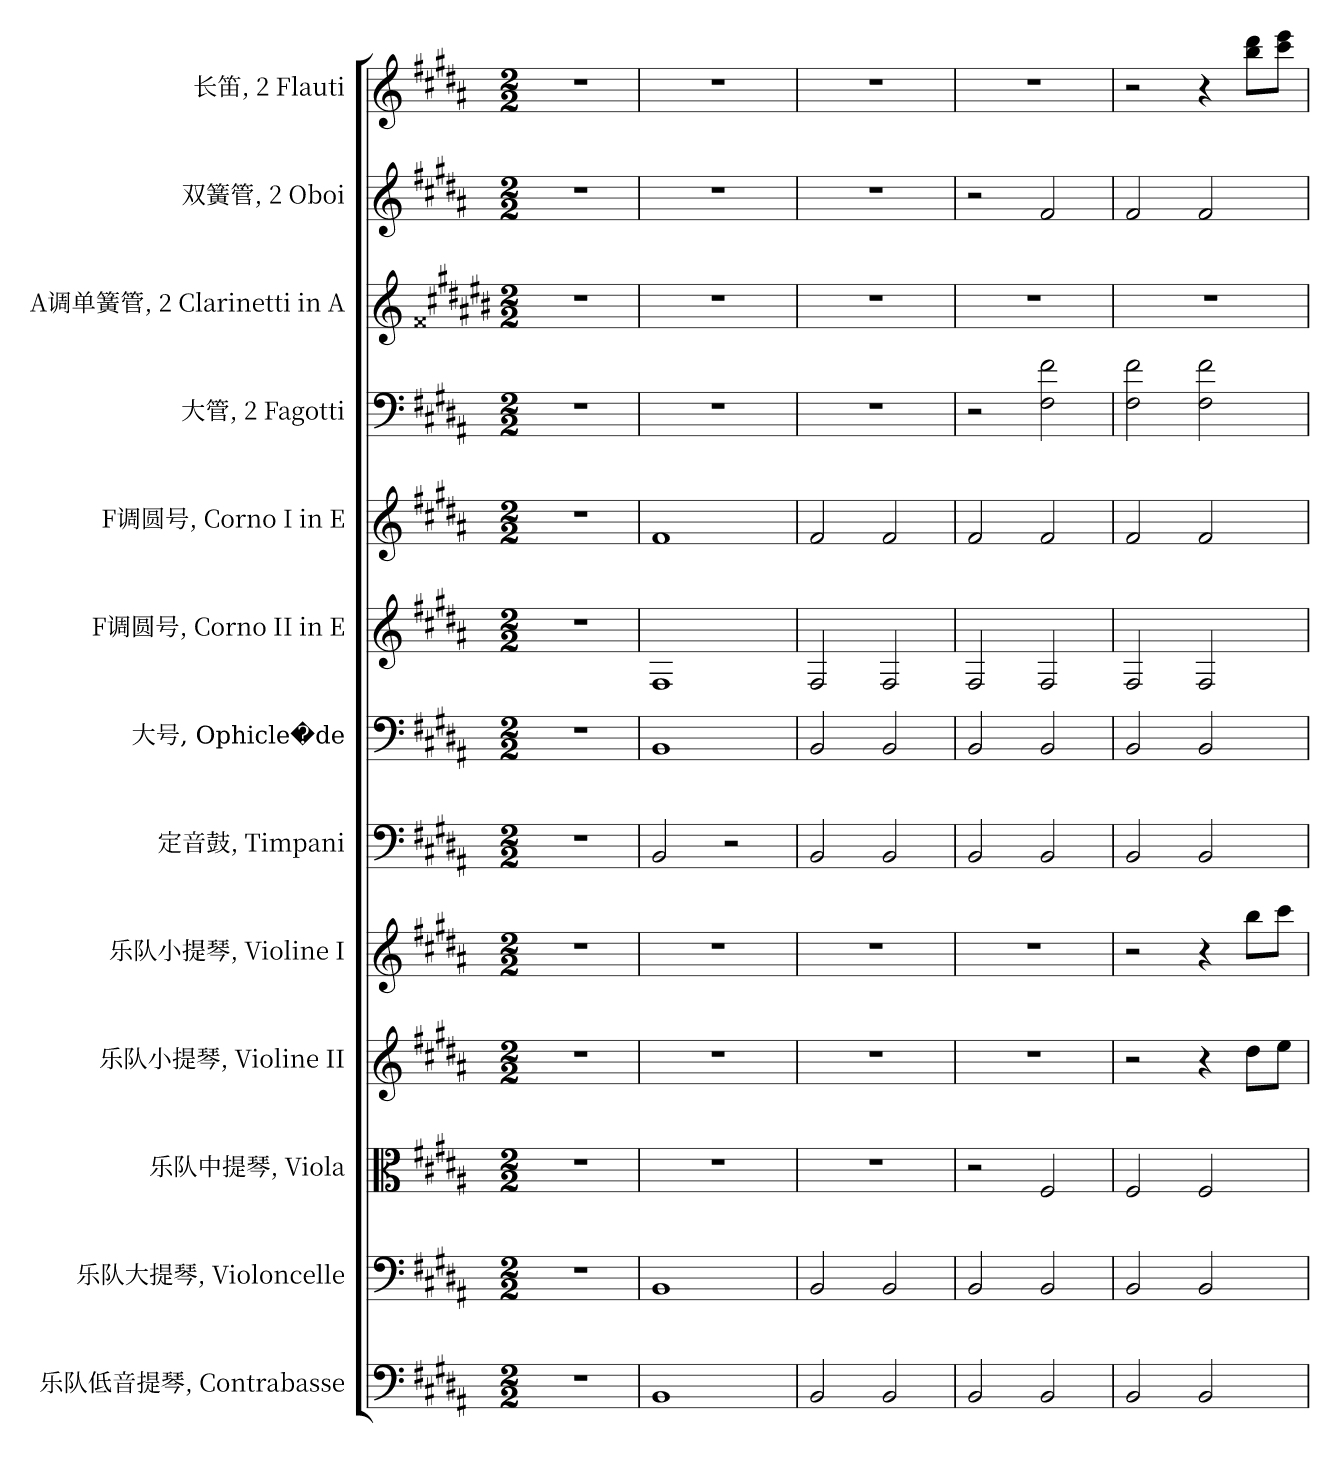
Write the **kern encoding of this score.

**kern	**kern	**kern	**kern	**kern	**kern	**kern	**kern	**kern	**kern	**kern	**kern	**kern
*part13	*part12	*part11	*part10	*part9	*part8	*part7	*part6	*part5	*part4	*part3	*part2	*part1
*staff13	*staff12	*staff11	*staff10	*staff9	*staff8	*staff7	*staff6	*staff5	*staff4	*staff3	*staff2	*staff1
*I"乐队低音提琴, Contrabasse	*I"乐队大提琴, Violoncelle	*I"乐队中提琴, Viola	*I"乐队小提琴, Violine II	*I"乐队小提琴, Violine I	*I"定音鼓, Timpani	*I"大号, Ophicle�de	*I"F调圆号, Corno II in E	*I"F调圆号, Corno I in E	*I"大管, 2 Fagotti	*I"A调单簧管, 2 Clarinetti in A	*I"双簧管, 2 Oboi	*I"长笛, 2 Flauti
*I'Cbs.	*	*	*	*	*I'Timp.	*	*	*	*	*I'A Cl.	*I'Ob.	*I'Fl.
*clefF4	*clefF4	*clefC3	*clefG2	*clefG2	*clefF4	*clefF4	*clefG2	*clefG2	*clefF4	*clefG2	*clefG2	*clefG2
*ITrd7c12	*	*	*	*	*	*	*ITrd4c7	*ITrd4c7	*	*ITrd2c3	*	*
*k[f#c#g#d#a#]	*k[f#c#g#d#a#]	*k[f#c#g#d#a#]	*k[f#c#g#d#a#]	*k[f#c#g#d#a#]	*k[f#c#g#d#a#]	*k[f#c#g#d#a#]	*k[f#c#g#d#]	*k[f#c#g#d#]	*k[f#c#g#d#a#]	*k[f##c#g#d#a#e#b#]	*k[f#c#g#d#a#]	*k[f#c#g#d#a#]
*M2/2	*M2/2	*M2/2	*M2/2	*M2/2	*M2/2	*M2/2	*M2/2	*M2/2	*M2/2	*M2/2	*M2/2	*M2/2
*MM480	*MM480	*MM480	*MM480	*MM480	*MM480	*MM480	*MM480	*MM480	*MM480	*MM480	*MM480	*MM480
=1	=1	=1	=1	=1	=1	=1	=1	=1	=1	=1	=1	=1
1r	1r	1r	1r	1r	1r	1r	1r	1r	1r	1r	1r	1r
=2	=2	=2	=2	=2	=2	=2	=2	=2	=2	=2	=2	=2
*	*	*	*	*	*	*	*	*	*	*	*	*MM264
1BBB	1BB	1r	1r	1r	2BB/	1BB	1BB	1B	1r	1r	1r	1r
.	.	.	.	.	2r	.	.	.	.	.	.	.
=3	=3	=3	=3	=3	=3	=3	=3	=3	=3	=3	=3	=3
*	*	*	*	*	*	*	*	*	*	*	*	*MM264
2BBB/	2BB/	1r	1r	1r	2BB/	2BB/	2BB/	2B/	1r	1r	1r	1r
2BBB/	2BB/	.	.	.	2BB/	2BB/	2BB/	2B/	.	.	.	.
=4	=4	=4	=4	=4	=4	=4	=4	=4	=4	=4	=4	=4
*	*	*	*	*	*	*	*	*	*	*	*	*MM264
2BBB/	2BB/	2r	1r	1r	2BB/	2BB/	2BB/	2B/	2r	1r	2r	1r
2BBB/	2BB/	2F#/	.	.	2BB/	2BB/	2BB/	2B/	2F#\ 2f#\	.	2f#/	.
=5	=5	=5	=5	=5	=5	=5	=5	=5	=5	=5	=5	=5
*	*	*	*	*	*	*	*	*	*	*	*	*MM264
2BBB/	2BB/	2F#/	2r	2r	2BB/	2BB/	2BB/	2B/	2F#\ 2f#\	1r	2f#/	2r
*	*	*	*	*	*	*	*	*	*	*	*	*MM285
2BBB/	2BB/	2F#/	4r	4r	2BB/	2BB/	2BB/	2B/	2F#\ 2f#\	.	2f#/	4r
.	.	.	8dd#\L	8bb\L	.	.	.	.	.	.	.	8bb\ 8ddd#\L
.	.	.	8ee\J	8ccc#\J	.	.	.	.	.	.	.	8ccc#\ 8eee\J
=	=	=	=	=	=	=	=	=	=	=	=	=
*-	*-	*-	*-	*-	*-	*-	*-	*-	*-	*-	*-	*-
